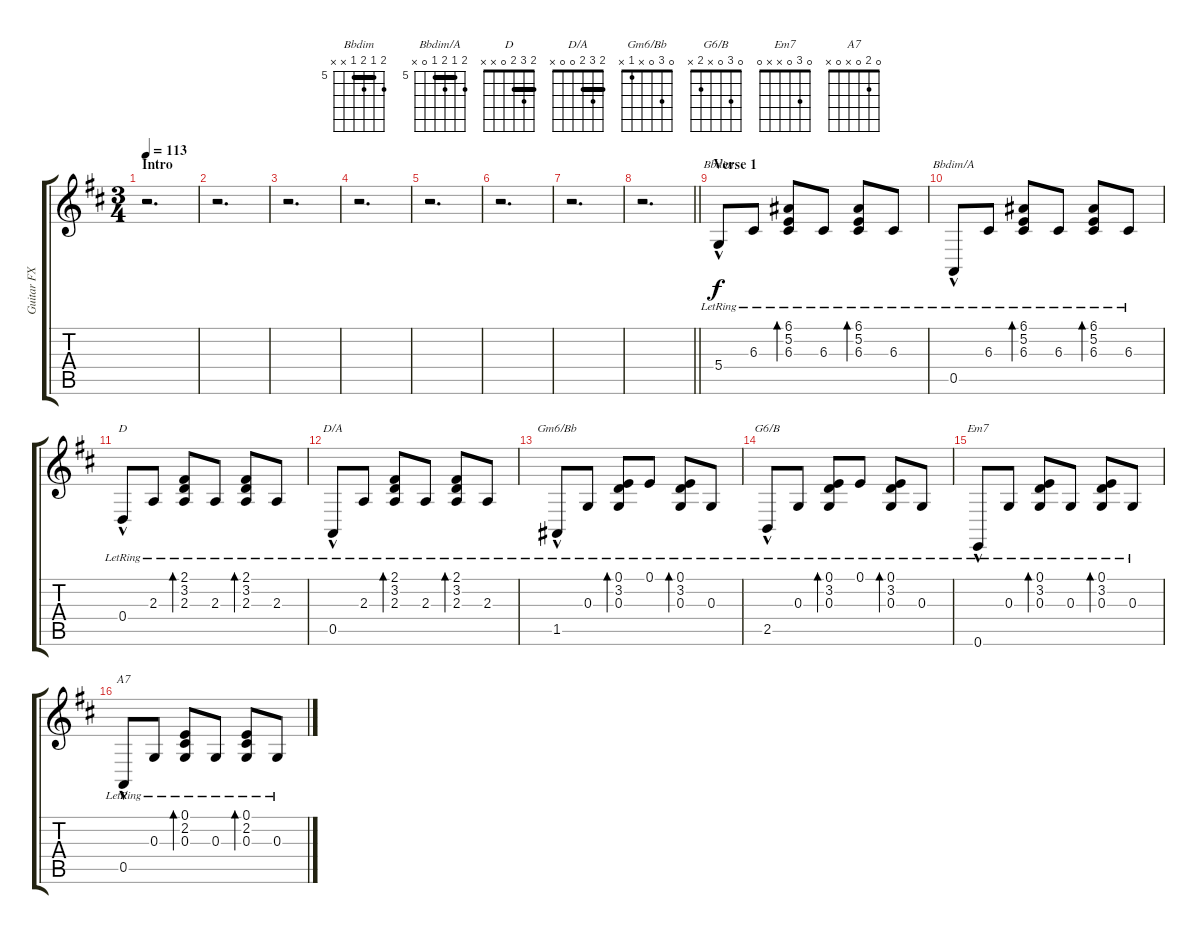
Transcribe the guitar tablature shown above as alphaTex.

\track ("Guitar FX" "Guitar FX") {instrument stringensemble1}
\staff {score tabs}
\tuning (E4 B3 G3 D3 A2 E2) {hide}
\chord ("Bbdim" 6 5 6 5 x x) {firstfret 5 barre 5}
\chord ("Bbdim/A" 6 5 6 5 0 x) {firstfret 5 barre 5}
\chord ("D" 2 3 2 0 x x) {barre 2}
\chord ("D/A" 2 3 2 0 0 x) {barre 2}
\chord ("Gm6/Bb" 0 3 0 x 1 x)
\chord ("G6/B" 0 3 0 x 2 x)
\chord ("Em7" 0 3 0 x x 0)
\chord ("A7" 0 2 0 x 0 x)
\ts (3 4)
\section ("" "Intro")
\tempo 113
\clef g2
\ks d
r.2{d dy f instrument stringensemble1} |
r.2{d} |
r.2{d} |
r.2{d} |
r.2{d} |
r.2{d} |
r.2{d} |
\barLineRight lightlight
r.2{d} |
\section ("" "Verse 1")
5.4{hac lr}.8{ch "Bbdim"} 6.3{lr}.8 (6.1{lr} 5.2{lr} 6.3{lr}).8{bd 60} 6.3{lr}.8 (6.1{lr} 5.2{lr} 6.3{lr}).8{bd 60} 6.3{lr}.8 |
0.5{hac lr}.8{ch "Bbdim/A"} 6.3{lr}.8 (6.1{lr} 5.2{lr} 6.3{lr}).8{bd 60} 6.3{lr}.8 (6.1{lr} 5.2{lr} 6.3{lr}).8{bd 60} 6.3{lr}.8 |
0.4{hac lr}.8{ch "D"} 2.3{lr}.8 (2.1{lr} 3.2{lr} 2.3{lr}).8{bd 60} 2.3{lr}.8 (2.1{lr} 3.2{lr} 2.3{lr}).8{bd 60} 2.3{lr}.8 |
0.5{hac lr}.8{ch "D/A"} 2.3{lr}.8 (2.1{lr} 3.2{lr} 2.3{lr}).8{bd 60} 2.3{lr}.8 (2.1{lr} 3.2{lr} 2.3{lr}).8{bd 60} 2.3{lr}.8 |
1.5{hac lr}.8{ch "Gm6/Bb"} 0.3{lr}.8 (0.1{lr} 3.2{lr} 0.3{lr}).8{bd 60} 0.1{lr}.8 (0.1{lr} 3.2{lr} 0.3{lr}).8{bd 60} 0.3{lr}.8 |
2.5{hac lr}.8{ch "G6/B"} 0.3{lr}.8 (0.1{lr} 3.2{lr} 0.3{lr}).8{bd 60} 0.1{lr}.8 (0.1{lr} 3.2{lr} 0.3{lr}).8{bd 60} 0.3{lr}.8 |
0.6{hac lr}.8{ch "Em7"} 0.3{lr}.8 (0.1{lr} 3.2{lr} 0.3{lr}).8{bd 60} 0.3{lr}.8 (0.1{lr} 3.2{lr} 0.3{lr}).8{bd 60} 0.3{lr}.8 |
0.5{hac lr}.8{ch "A7"} 0.3{lr}.8 (0.1{lr} 2.2{lr} 0.3{lr}).8{bd 60} 0.3{lr}.8 (0.1{lr} 2.2{lr} 0.3{lr}).8{bd 60} 0.3{lr}.8
